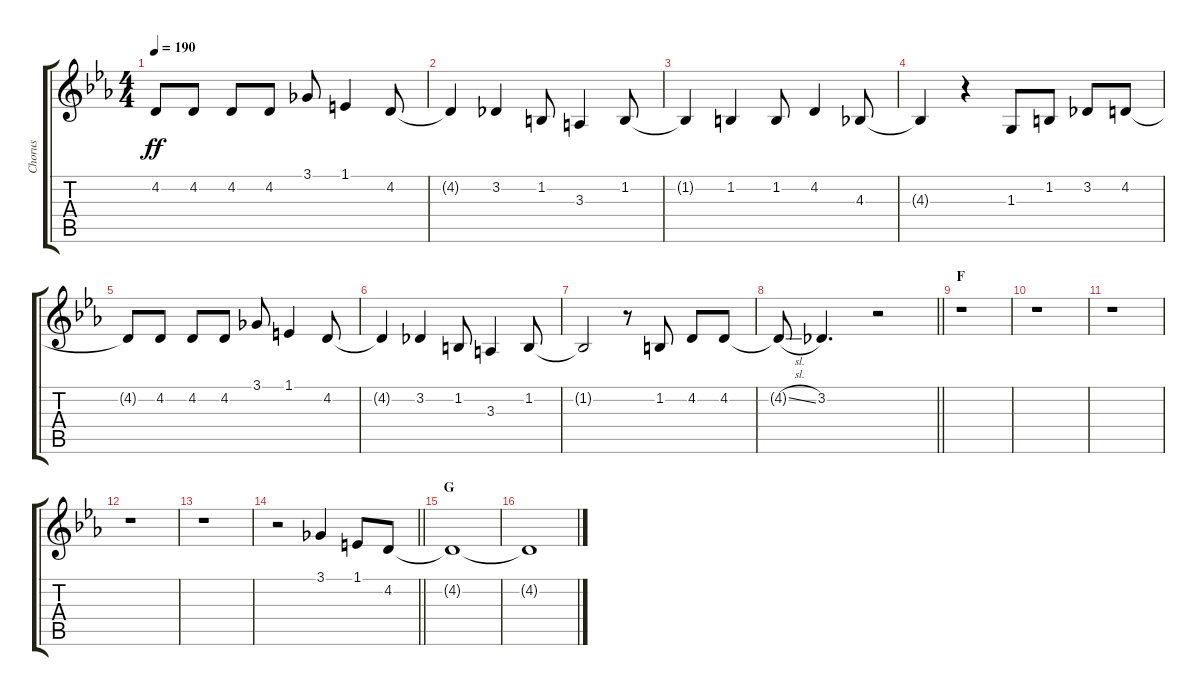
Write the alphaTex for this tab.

\track ("Chorus" "Chorus") {instrument violin}
\staff {score tabs}
\tuning (Eb4 Bb3 Gb3 Db3 Ab2 Eb2) {hide}
\ts (4 4)
\tempo 190
\clef g2
\ks eb
4.2{t}.8{dy ff} 4.2.8 4.2.8 4.2.8 3.1.8 1.1.4 4.2.8 |
4.2{t}.4 3.2.4 1.2.8 3.3.4 1.2.8 |
1.2{t}.4 1.2.4 1.2.8 4.2.4 4.3.8 |
4.3{t}.4 r.4 1.3.8 1.2.8 3.2.8 4.2.8 |
4.2{t}.8 4.2.8 4.2.8 4.2.8 3.1.8 1.1.4 4.2.8 |
4.2{t}.4 3.2.4 1.2.8 3.3.4 1.2.8 |
1.2{t}.2 r.8 1.2.8 4.2.8 4.2.8 |
\barLineRight lightlight
4.2{sl t}.8 3.2.4{d} r.2 |
\section ("" "F")
r.1 |
r.1 |
r.1 |
r.1 |
r.1 |
\barLineRight lightlight
r.2 3.1.4 1.1.8 4.2.8 |
\section ("" "G")
4.2{t}.1 |
4.2{t}.1
